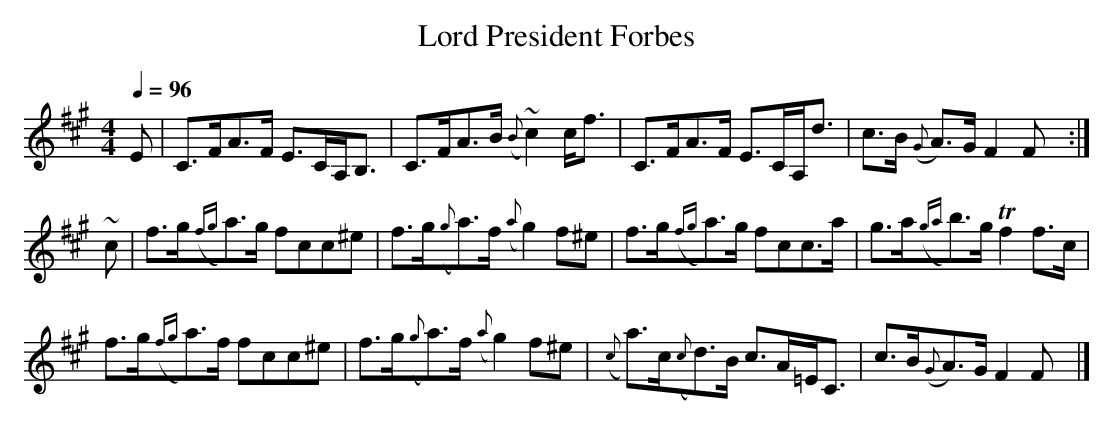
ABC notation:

X:1
T:Lord President Forbes
M:4/4
L:1/8
Q:1/4=96
K:F#min
E |C>FA>F       E>CA,<B,|C>FA>B      ({B}~c2)c<f|C>FA>F           E>CA,<d|c>B ({G}A>)G  F2 Fy:|
~c|f>g({fg}a>)g fcc^e   |f>g({g}a>)f ({a}g2) f^e|f>g({fg}a>)g     fcc>a  |g>a({ga}b>)g Tf2 f>c|
   f>g({fg}a>)f fcc^e   |f>g({g}a>)f ({a}g2) f^e|({c}a>)c({c}d>)B c>A=E<C|c>B({G}A>)G   F2 Fy|]
